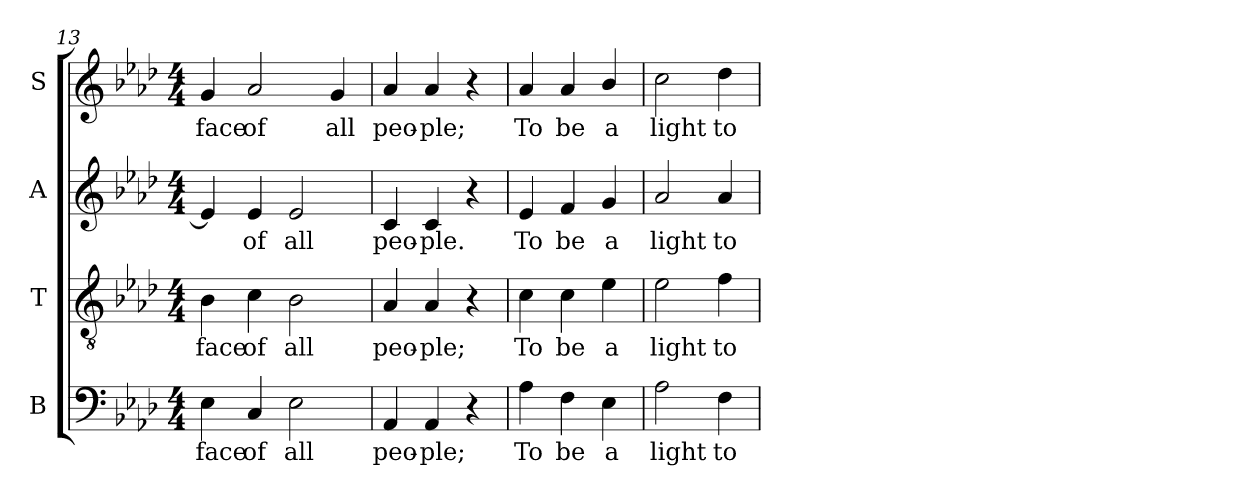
**kern	**text	**kern	**text	**kern	**text	**kern	**text
*part4	*part4	*part3	*part3	*part2	*part2	*part1	*part1
*staff4	*staff4	*staff3	*staff3	*staff2	*staff2	*staff1	*staff1
*I"B	*	*I"T	*	*I"A	*	*I"S	*
*I'B.	*	*I'T.	*	*I'A.	*	*I'S.	*
*clefF4	*	*clefGv2	*	*clefG2	*	*clefG2	*
*	*	*ITrd7c12	*	*	*	*	*
*k[b-e-a-d-]	*	*k[b-e-a-d-]	*	*k[b-e-a-d-]	*	*k[b-e-a-d-]	*
*A-:	*	*A-:	*	*A-:	*	*A-:	*
*M4/4	*	*M4/4	*	*M4/4	*	*M4/4	*
=13	=13	=13	=13	=13	=13	=13	=13
!	!LO:LY:b:color=#000000	!	!	!	!	!	!
!	!	!	!LO:LY:b:color=#000000	!	!	!	!
!	!	!	!	!	!	!	!LO:LY:b:color=#000000
4E-i\	face	4BB-i\	face	4e-i/]	.	4gi/	face
!	!LO:LY:b:color=#000000	!	!	!	!	!	!
!	!	!	!LO:LY:b:color=#000000	!	!	!	!
!	!	!	!	!	!LO:LY:b:color=#000000	!	!
!	!	!	!	!	!	!	!LO:LY:b:color=#000000
4Ci/	of	4Ci\	of	4e-i/	of	2a-i/	of
!	!LO:LY:b:color=#000000	!	!	!	!	!	!
!	!	!	!LO:LY:b:color=#000000	!	!	!	!
!	!	!	!	!	!LO:LY:b:color=#000000	!	!
2E-i\	all	2BB-i\	all	2e-i/	all	.	.
!	!	!	!	!	!	!	!LO:LY:b:color=#000000
.	.	.	.	.	.	4gi/	all
=14	=14	=14	=14	=14	=14	=14	=14
!	!LO:LY:b:color=#000000	!	!	!	!	!	!
!	!	!	!LO:LY:b:color=#000000	!	!	!	!
!	!	!	!	!	!LO:LY:b:color=#000000	!	!
!	!	!	!	!	!	!	!LO:LY:b:color=#000000
4AA-i/	peo-	4AA-i/	peo-	4ci/	peo-	4a-i/	peo-
!	!LO:LY:b:color=#000000	!	!	!	!	!	!
!	!	!	!LO:LY:b:color=#000000	!	!	!	!
!	!	!	!	!	!LO:LY:b:color=#000000	!	!
!	!	!	!	!	!	!	!LO:LY:b:color=#000000
4AA-i/	-ple;	4AA-i/	-ple;	4ci/	-ple.	4a-i/	-ple;
4r	.	4r	.	4r	.	4r	.
!!LO:PB:g=z
=15	=15	=15	=15	=15	=15	=15	=15
!	!LO:LY:b:color=#000000	!	!	!	!	!	!
!	!	!	!LO:LY:b:color=#000000	!	!	!	!
!	!	!	!	!	!LO:LY:b:color=#000000	!	!
!	!	!	!	!	!	!	!LO:LY:b:color=#000000
4A-i\	To	4Ci\	To	4e-i/	To	4a-i/	To
!	!LO:LY:b:color=#000000	!	!	!	!	!	!
!	!	!	!LO:LY:b:color=#000000	!	!	!	!
!	!	!	!	!	!LO:LY:b:color=#000000	!	!
!	!	!	!	!	!	!	!LO:LY:b:color=#000000
4Fi\	be	4Ci\	be	4fi/	be	4a-i/	be
!	!LO:LY:b:color=#000000	!	!	!	!	!	!
!	!	!	!LO:LY:b:color=#000000	!	!	!	!
!	!	!	!	!	!LO:LY:b:color=#000000	!	!
!	!	!	!	!	!	!	!LO:LY:b:color=#000000
4E-i\	a	4E-i\	a	4gi/	a	4b-i/	a
=16	=16	=16	=16	=16	=16	=16	=16
!	!LO:LY:b:color=#000000	!	!	!	!	!	!
!	!	!	!LO:LY:b:color=#000000	!	!	!	!
!	!	!	!	!	!LO:LY:b:color=#000000	!	!
!	!	!	!	!	!	!	!LO:LY:b:color=#000000
2A-i\	light	2E-i\	light	2a-i/	light	2cci\	light
!	!LO:LY:b:color=#000000	!	!	!	!	!	!
!	!	!	!LO:LY:b:color=#000000	!	!	!	!
!	!	!	!	!	!LO:LY:b:color=#000000	!	!
!	!	!	!	!	!	!	!LO:LY:b:color=#000000
4Fi\	to	4Fi\	to	4a-i/	to	4dd-i\	to
=	=	=	=	=	=	=	=
*-	*-	*-	*-	*-	*-	*-	*-
